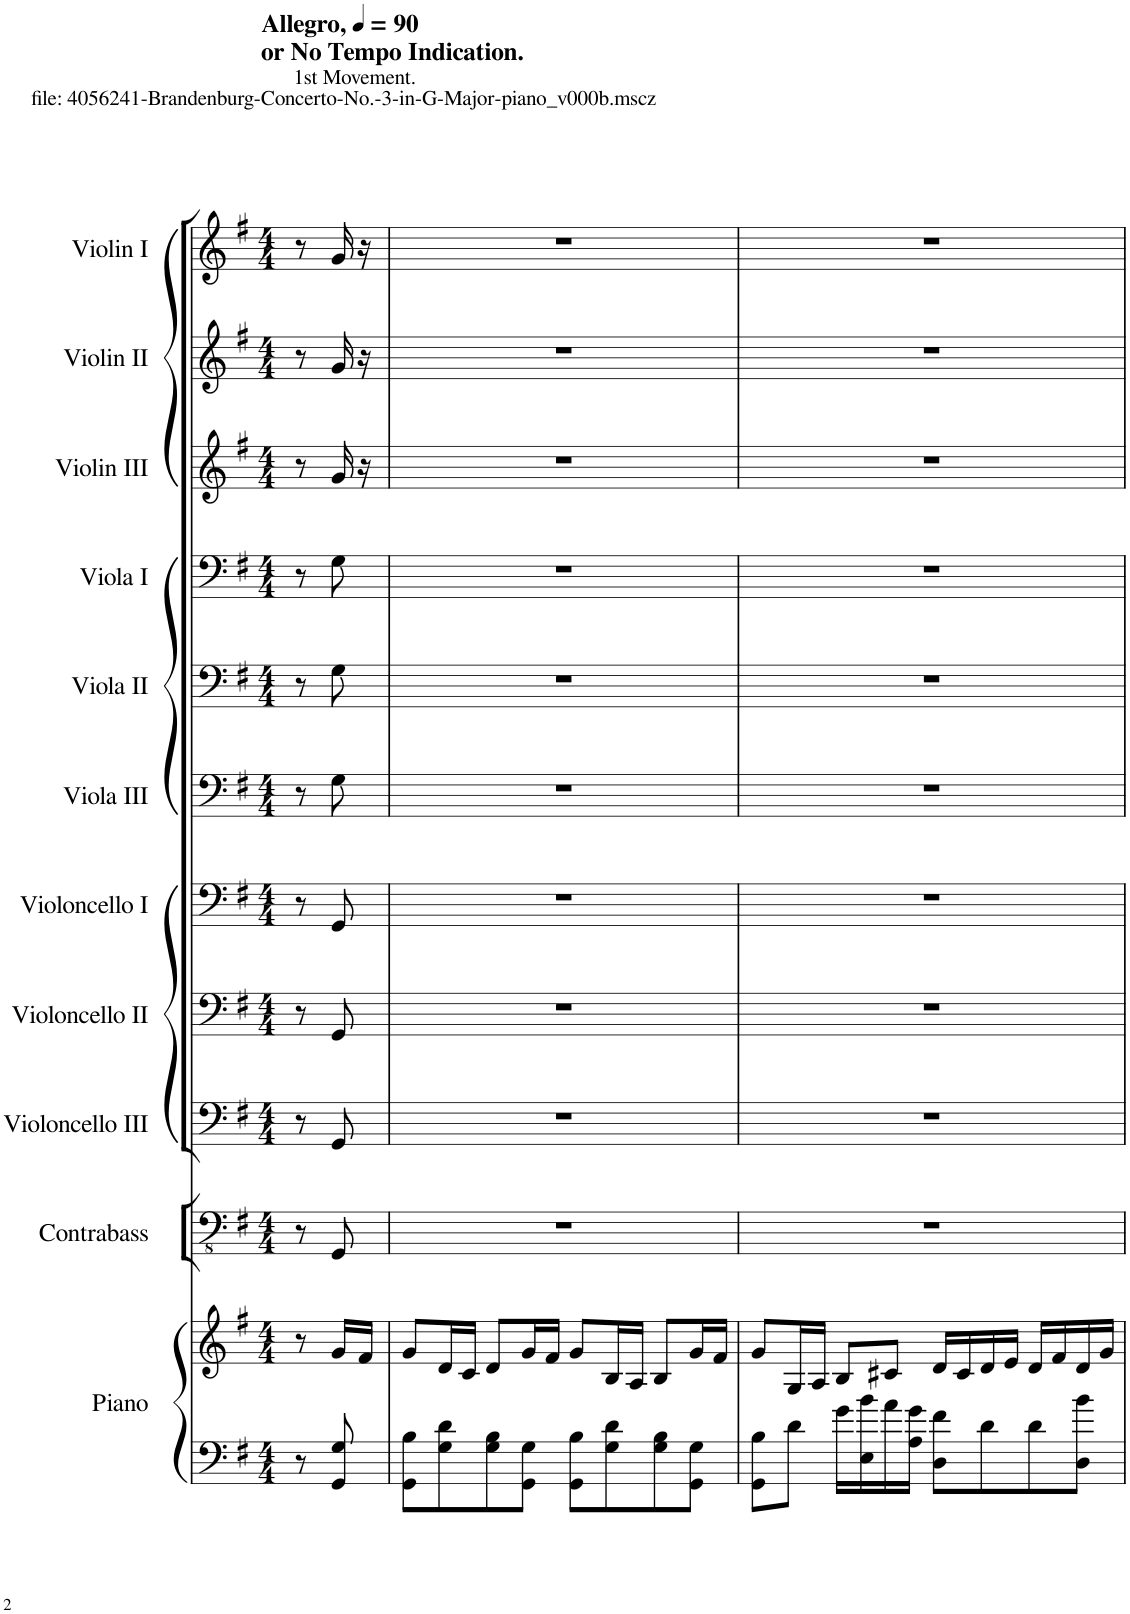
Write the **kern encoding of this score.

**kern	**kern	**kern	**kern	**kern	**kern	**kern	**kern	**kern	**kern	**kern	**kern
*part11	*part11	*part10	*part9	*part8	*part7	*part6	*part5	*part4	*part3	*part2	*part1
*staff12	*staff11	*staff10	*staff9	*staff8	*staff7	*staff6	*staff5	*staff4	*staff3	*staff2	*staff1
*I"Piano	*	*I"Contrabass	*I"Violoncello III	*I"Violoncello II	*I"Violoncello I	*I"Viola III	*I"Viola II	*I"Viola I	*I"Violin III	*I"Violin II	*I"Violin I
*I'Pno.	*	*I'Cb.	*I'Vc III.	*I'Vc II.	*I'Vc I.	*I'Viola III	*I'Vla II.	*I'Vla I.	*I'Vin III.	*I'Vin II.	*I'Vin i.
*clefF4	*clefG2	*clefFv4	*clefF4	*clefF4	*clefF4	*clefF4	*clefF4	*clefF4	*clefG2	*clefG2	*clefG2
*	*	*Trd7c12	*Trd7c12	*	*	*	*	*	*	*	*
*k[f#]	*k[f#]	*k[f#]	*k[f#]	*k[f#]	*k[f#]	*k[f#]	*k[f#]	*k[f#]	*k[f#]	*k[f#]	*k[f#]
*M4/4	*M4/4	*M4/4	*M4/4	*M4/4	*M4/4	*M4/4	*M4/4	*M4/4	*M4/4	*M4/4	*M4/4
*MM90	*MM90	*MM90	*MM90	*MM90	*MM90	*MM90	*MM90	*MM90	*MM90	*MM90	*MM90
=1	=1	=1	=1	=1	=1	=1	=1	=1	=1	=1	=1
!	!	!	!	!	!	!	!	!	!	!	!LO:TX:a:B:t=Allegro,
!	!	!	!	!	!	!	!	!	!	!	!LO:TX:a:t=or No Tempo Indication.
!	!	!	!	!	!	!	!	!	!	!	!LO:TX:a:t=1st Movement.
!	!	!	!	!	!	!	!	!	!	!	!LO:TX:a:t=file&colon; 4056241-Brandenburg-Concerto-No.-3-in-G-Major-piano_v000b.mscz
8r	8r	8r	8r	8r	8r	8r	8r	8r	8r	8r	8r
8GG/ 8G/	16g/LL	8GGG/	8GG/	8GG/	8GG/	8G\	8G\	8G\	16g/	16g/	16g/
.	16f#/JJ	.	.	.	.	.	.	.	16r	16r	16r
=2	=2	=2	=2	=2	=2	=2	=2	=2	=2	=2	=2
8GG\ 8B\L	8g/L	1r	1r	1r	1r	1r	1r	1r	1r	1r	1r
8G\ 8d\	16d/L	.	.	.	.	.	.	.	.	.	.
.	16c/JJ	.	.	.	.	.	.	.	.	.	.
8G\ 8B\	8d/L	.	.	.	.	.	.	.	.	.	.
8GG\ 8G\J	16g/L	.	.	.	.	.	.	.	.	.	.
.	16f#/JJ	.	.	.	.	.	.	.	.	.	.
8GG\ 8B\L	8g/L	.	.	.	.	.	.	.	.	.	.
8G\ 8d\	16B/L	.	.	.	.	.	.	.	.	.	.
.	16A/JJ	.	.	.	.	.	.	.	.	.	.
8G\ 8B\	8B/L	.	.	.	.	.	.	.	.	.	.
8GG\ 8G\J	16g/L	.	.	.	.	.	.	.	.	.	.
.	16f#/JJ	.	.	.	.	.	.	.	.	.	.
=3	=3	=3	=3	=3	=3	=3	=3	=3	=3	=3	=3
8GG\ 8B\L	8g/L	1r	1r	1r	1r	1r	1r	1r	1r	1r	1r
8d\J	16G/L	.	.	.	.	.	.	.	.	.	.
.	16A/JJ	.	.	.	.	.	.	.	.	.	.
16g\LL	8B/L	.	.	.	.	.	.	.	.	.	.
16E\ 16b\	.	.	.	.	.	.	.	.	.	.	.
16a\	8c#X/J	.	.	.	.	.	.	.	.	.	.
16A\ 16g\JJ	.	.	.	.	.	.	.	.	.	.	.
8D\ 8f#\L	16d/LL	.	.	.	.	.	.	.	.	.	.
.	16c#/	.	.	.	.	.	.	.	.	.	.
8d\	16d/	.	.	.	.	.	.	.	.	.	.
.	16e/JJ	.	.	.	.	.	.	.	.	.	.
8d\	16d/LL	.	.	.	.	.	.	.	.	.	.
.	16f#/	.	.	.	.	.	.	.	.	.	.
8D\ 8b\J	16d/	.	.	.	.	.	.	.	.	.	.
.	16g/JJ	.	.	.	.	.	.	.	.	.	.
=	=	=	=	=	=	=	=	=	=	=	=
*-	*-	*-	*-	*-	*-	*-	*-	*-	*-	*-	*-
